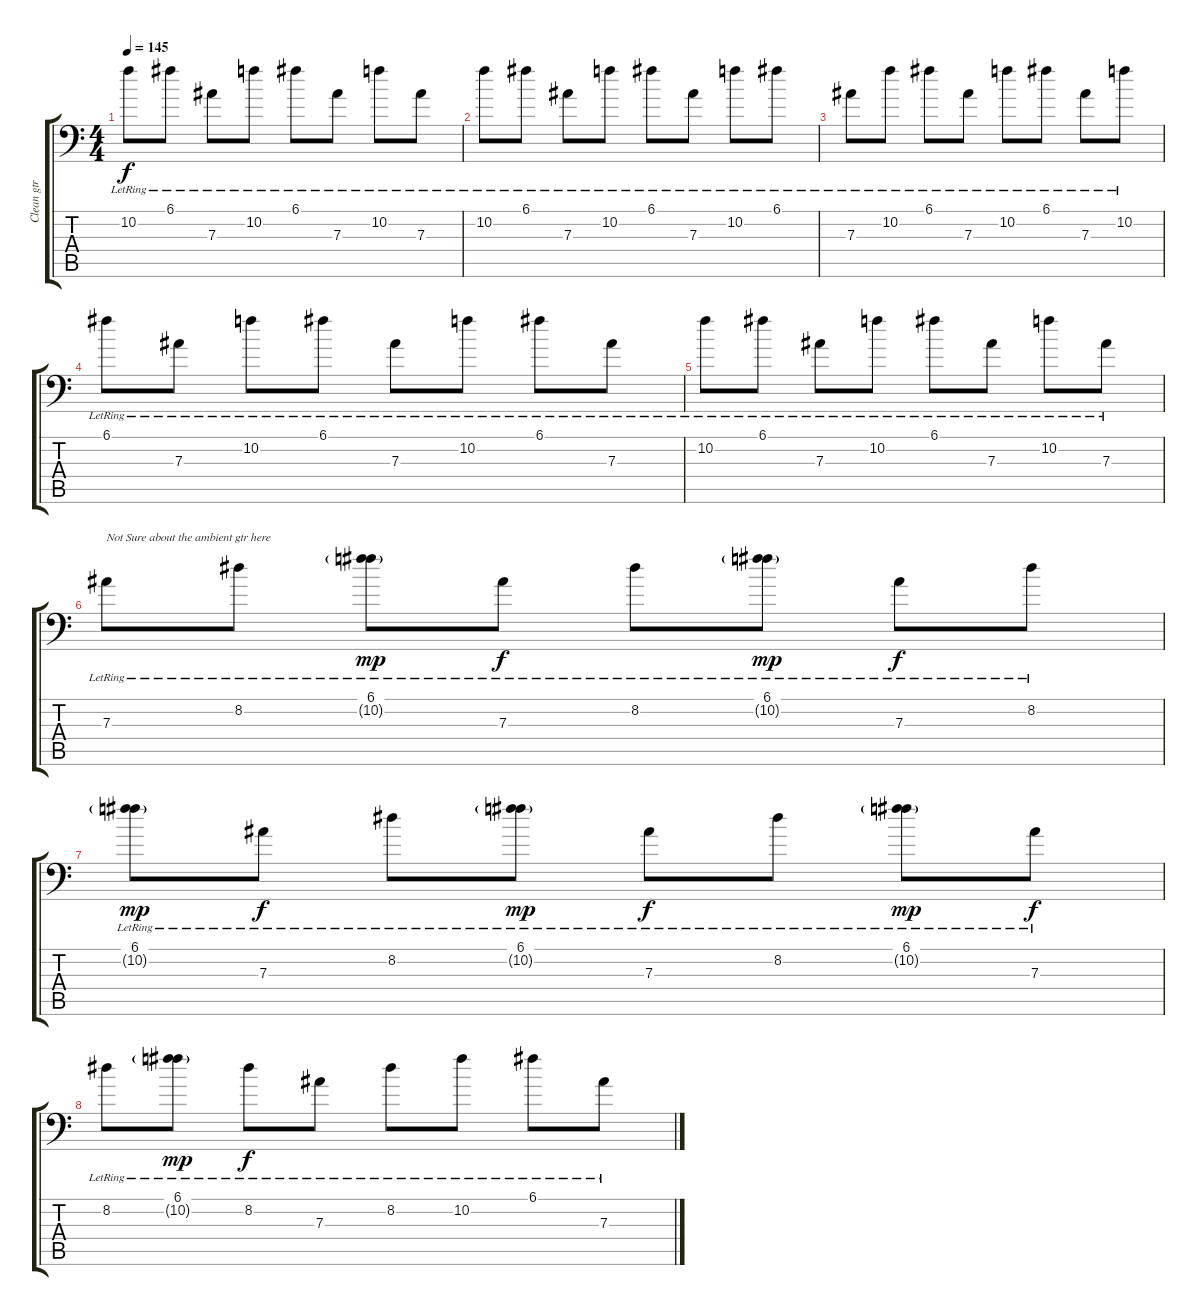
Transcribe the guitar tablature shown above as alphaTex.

\track ("Clean gtr" "Clean gtr") {instrument electricguitarclean}
\staff {score tabs}
\tuning (C4 G3 Eb3 Bb2 F2 Bb1) {hide}
\ts (4 4)
\tempo 145
\clef f4
\ks c
10.2{lr}.8{dy f} 6.1{lr}.8 7.3{lr}.8 10.2{lr}.8 6.1{lr}.8 7.3{lr}.8 10.2{lr}.8 7.3{lr}.8 |
10.2{lr}.8 6.1{lr}.8 7.3{lr}.8 10.2{lr}.8 6.1{lr}.8 7.3{lr}.8 10.2{lr}.8 6.1{lr}.8 |
7.3{lr}.8 10.2{lr}.8 6.1{lr}.8 7.3{lr}.8 10.2{lr}.8 6.1{lr}.8 7.3{lr}.8 10.2{lr}.8 |
6.1{lr}.8 7.3{lr}.8 10.2{lr}.8 6.1{lr}.8 7.3{lr}.8 10.2{lr}.8 6.1{lr}.8 7.3{lr}.8 |
10.2{lr}.8 6.1{lr}.8 7.3{lr}.8 10.2{lr}.8 6.1{lr}.8 7.3{lr}.8 10.2{lr}.8 7.3{lr}.8 |
7.3{lr}.8{txt "Not Sure about the ambient gtr here" volume 8} 8.2{lr}.8 (6.1{lr} 10.2{g}).8{dy mp} 7.3{lr}.8{dy f} 8.2{lr}.8 (6.1{lr} 10.2{g}).8{dy mp} 7.3{lr}.8{dy f} 8.2{lr}.8 |
(6.1{lr} 10.2{g}).8{dy mp} 7.3{lr}.8{dy f} 8.2{lr}.8 (6.1{lr} 10.2{g}).8{dy mp} 7.3{lr}.8{dy f} 8.2{lr}.8 (6.1{lr} 10.2{g}).8{dy mp} 7.3{lr}.8{dy f} |
8.2{lr}.8 (6.1{lr} 10.2{g}).8{dy mp} 8.2{lr}.8{dy f} 7.3{lr}.8 8.2{lr}.8 10.2{lr}.8 6.1{lr}.8 7.3{lr}.8
